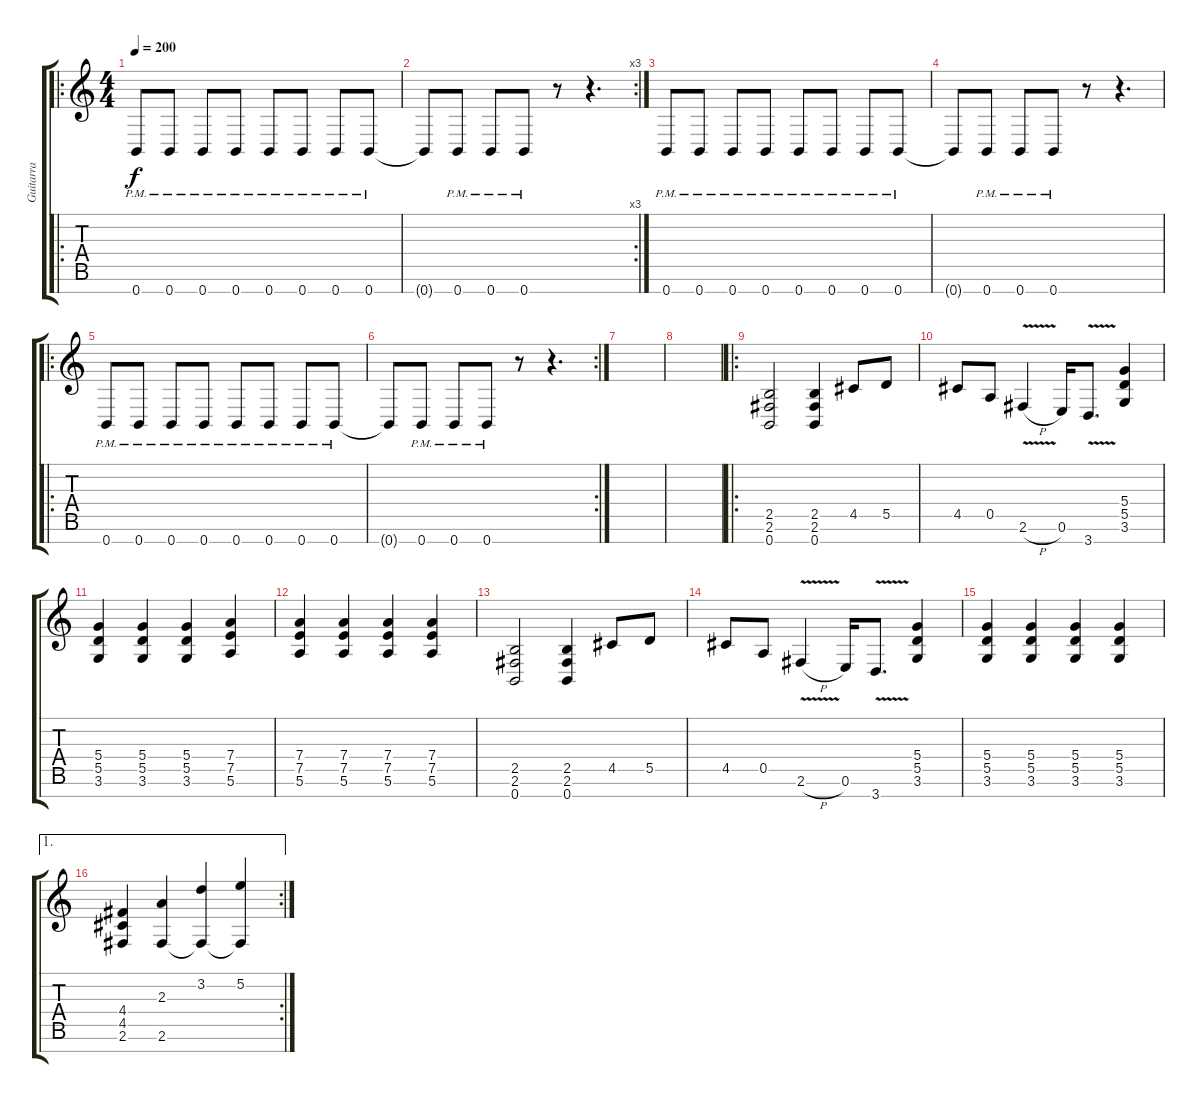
\track ("Guitarra" "Guitarra") {instrument distortionguitar}
\staff {score tabs}
\tuning (E4 B3 G3 D3 A2 E2 B1) {hide}
\ro
\ts (4 4)
\tempo 200
\clef g2
\ks c
0.7{pm}.8{dy f} 0.7{pm}.8 0.7{pm}.8 0.7{pm}.8 0.7{pm}.8 0.7{pm}.8 0.7{pm}.8 0.7{pm}.8 |
\rc 3
0.7{t}.8 0.7{pm}.8 0.7{pm}.8 0.7{pm}.8 r.8 r.4{d} |
0.7{pm}.8 0.7{pm}.8 0.7{pm}.8 0.7{pm}.8 0.7{pm}.8 0.7{pm}.8 0.7{pm}.8 0.7{pm}.8 |
0.7{t}.8 0.7{pm}.8 0.7{pm}.8 0.7{pm}.8 r.8 r.4{d} |
\ro
0.7{pm}.8 0.7{pm}.8 0.7{pm}.8 0.7{pm}.8 0.7{pm}.8 0.7{pm}.8 0.7{pm}.8 0.7{pm}.8 |
\rc 2
0.7{t}.8 0.7{pm}.8 0.7{pm}.8 0.7{pm}.8 r.8 r.4{d} |
|
|
\ro
(2.5 2.6 0.7).2 (2.5 2.6 0.7).4 4.5.8 5.5.8 |
4.5.8 0.5.8 2.6{v h}.4 0.6.16 3.7{v}.8{d} (5.4 5.5 3.6).4 |
(5.4 5.5 3.6).4 (5.4 5.5 3.6).4 (5.4 5.5 3.6).4 (7.4 7.5 5.6).4 |
(7.4 7.5 5.6).4 (7.4 7.5 5.6).4 (7.4 7.5 5.6).4 (7.4 7.5 5.6).4 |
(2.5 2.6 0.7).2 (2.5 2.6 0.7).4 4.5.8 5.5.8 |
4.5.8 0.5.8 2.6{v h}.4 0.6.16 3.7{v}.8{d} (5.4 5.5 3.6).4 |
(5.4 5.5 3.6).4 (5.4 5.5 3.6).4 (5.4 5.5 3.6).4 (5.4 5.5 3.6).4 |
\ae 1
\rc 2
(4.4 4.5 2.6).4 (2.3 2.6).4 (3.2 2.6{t}).4 (5.2 2.6{t}).4
